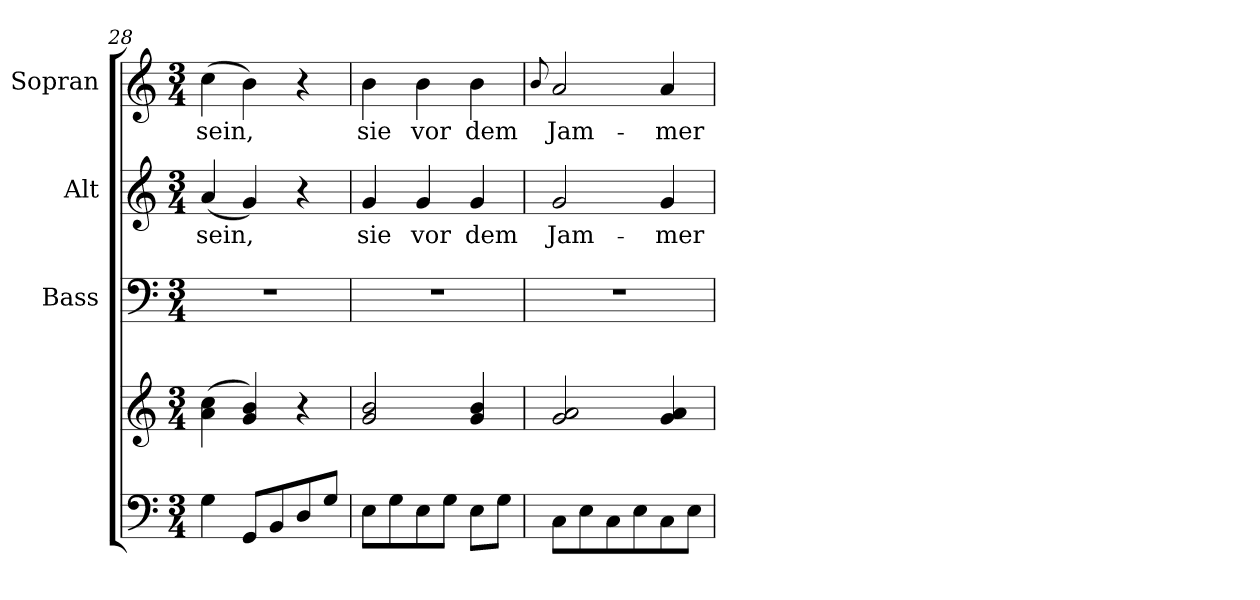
**kern	**kern	**kern	**kern	**text	**kern	**text
*part4	*part4	*part3	*part2	*part2	*part1	*part1
*staff5	*staff4	*staff3	*staff2	*staff2	*staff1	*staff1
*	*	*I"Bass	*I"Alt	*	*I"Sopran	*
*	*	*I'B.	*I'A.	*	*I'S.	*
*clefF4	*clefG2	*clefF4	*clefG2	*	*clefG2	*
*k[]	*k[]	*k[]	*k[]	*	*k[]	*
*C:	*C:	*C:	*C:	*	*C:	*
*M3/4	*M3/4	*M3/4	*M3/4	*	*M3/4	*
=28	=28	=28	=28	=28	=28	=28
!	!	!	!	!LO:LY:b	!	!LO:LY:b
4G\	(>4a\ 4cc\	2.r	(<4a/	sein,	(>4cc\	sein,
8GG/L	4g/ 4b/)	.	4g/)	.	4b\)	.
8BB/	.	.	.	.	.	.
8D/	4r	.	4r	.	4r	.
8G/J	.	.	.	.	.	.
!!LO:LB:g=z
=29	=29	=29	=29	=29	=29	=29
!	!	!	!	!LO:LY:b	!	!LO:LY:b
8E\L	2g/ 2b/	2.r	4g/	sie	4b\	sie
8G\	.	.	.	.	.	.
!	!	!	!	!LO:LY:b	!	!LO:LY:b
8E\	.	.	4g/	vor	4b\	vor
8G\J	.	.	.	.	.	.
!	!	!	!	!LO:LY:b	!	!LO:LY:b
8E\L	4g/ 4b/	.	4g/	dem	4b\	dem
8G\J	.	.	.	.	.	.
=30	=30	=30	=30	=30	=30	=30
.	.	.	.	.	8qqb/	.
!	!	!	!	!LO:LY:b	!	!LO:LY:b
8C\L	2g/ 2a/	2.r	2g/	Jam-	2a/	Jam-
8E\	.	.	.	.	.	.
8C\	.	.	.	.	.	.
8E\	.	.	.	.	.	.
!	!	!	!	!LO:LY:b	!	!LO:LY:b
8C\	4g/ 4a/	.	4g/	-mer	4a/	-mer
8E\J	.	.	.	.	.	.
=	=	=	=	=	=	=
*-	*-	*-	*-	*-	*-	*-
